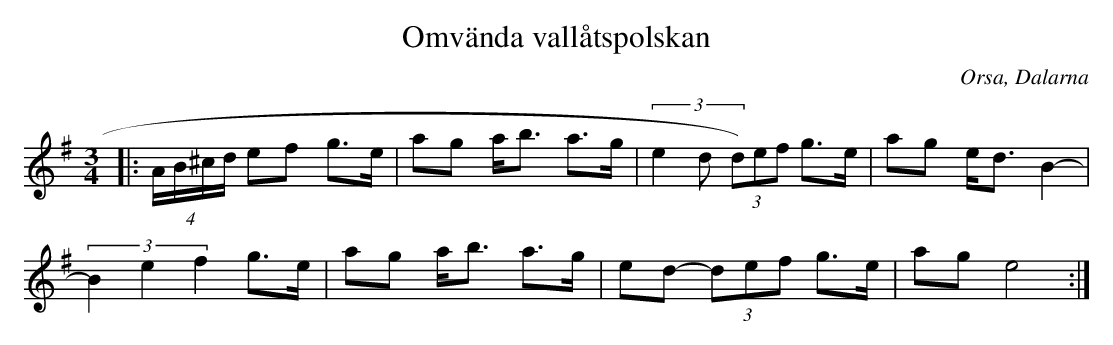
X:1
T:Omvända vallåtspolskan
O:Orsa, Dalarna
M:3/4
L:1/8
K:G
|: (4A/B/^c/d/ ef g>e |ag a<b a>g |(3e2d (3d)ef g>e | ag e<d B2-|
(3B2e2f2 g>e |ag a<b a>g |ed- (3def g>e | ag e4 :|
